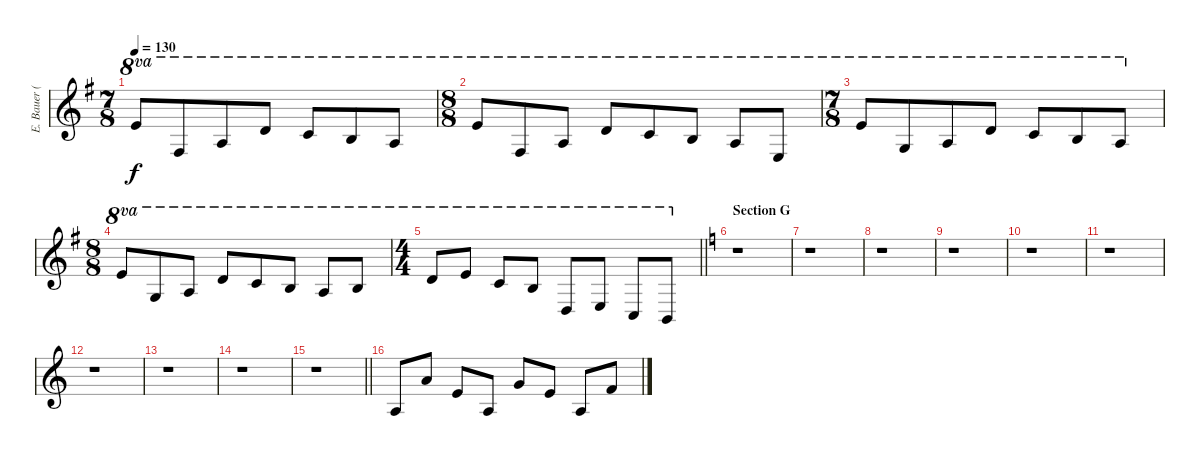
\track ("E. Bauer (Keyboard)" "E. Bauer (") {instrument lead2sawtooth}
\staff {score}
\tuning (E4 B3 G3 D3 A2 E2) {hide}
\ts (7 8)
\tempo 130
\clef g2
\ks eminor
17.2.8{ot 8va dy f} 16.4.8{ot 8va} 14.3.8{ot 8va} 15.2.8{ot 8va} 13.2.8{ot 8va} 16.3.8{ot 8va} 14.3.8{ot 8va} |
\ts (8 8)
17.2.8{ot 8va} 16.4.8{ot 8va} 14.3.8{ot 8va} 15.2.8{ot 8va} 13.2.8{ot 8va} 16.3.8{ot 8va} 14.3.8{ot 8va} 14.4.8{ot 8va} |
\ts (7 8)
17.2.8{ot 8va} 12.3.8{ot 8va} 14.3.8{ot 8va} 15.2.8{ot 8va} 13.2.8{ot 8va} 16.3.8{ot 8va} 14.3.8{ot 8va} |
\ts (8 8)
17.2.8{ot 8va} 12.3.8{ot 8va} 14.3.8{ot 8va} 15.2.8{ot 8va} 13.2.8{ot 8va} 16.3.8{ot 8va} 14.3.8{ot 8va} 16.3.8{ot 8va} |
\ts (4 4)
\barLineRight lightlight
15.2.8{ot 8va} 17.2.8{ot 8va} 17.3.8{ot 8va} 16.3.8{ot 8va} 12.4.8{ot 8va} 14.4.8{ot 8va} 15.5.8{ot 8va} 14.5.8{ot 8va} |
\section ("" "Section G")
\ks aminor
r.1 |
r.1 |
r.1 |
r.1 |
r.1 |
r.1 |
r.1 |
r.1 |
r.1 |
\barLineRight lightlight
r.1 |
7.4.8{instrument fx4atmosphere} 10.2.8 9.3.8 7.4.8 8.2.8 9.3.8 7.4.8 6.2.8
